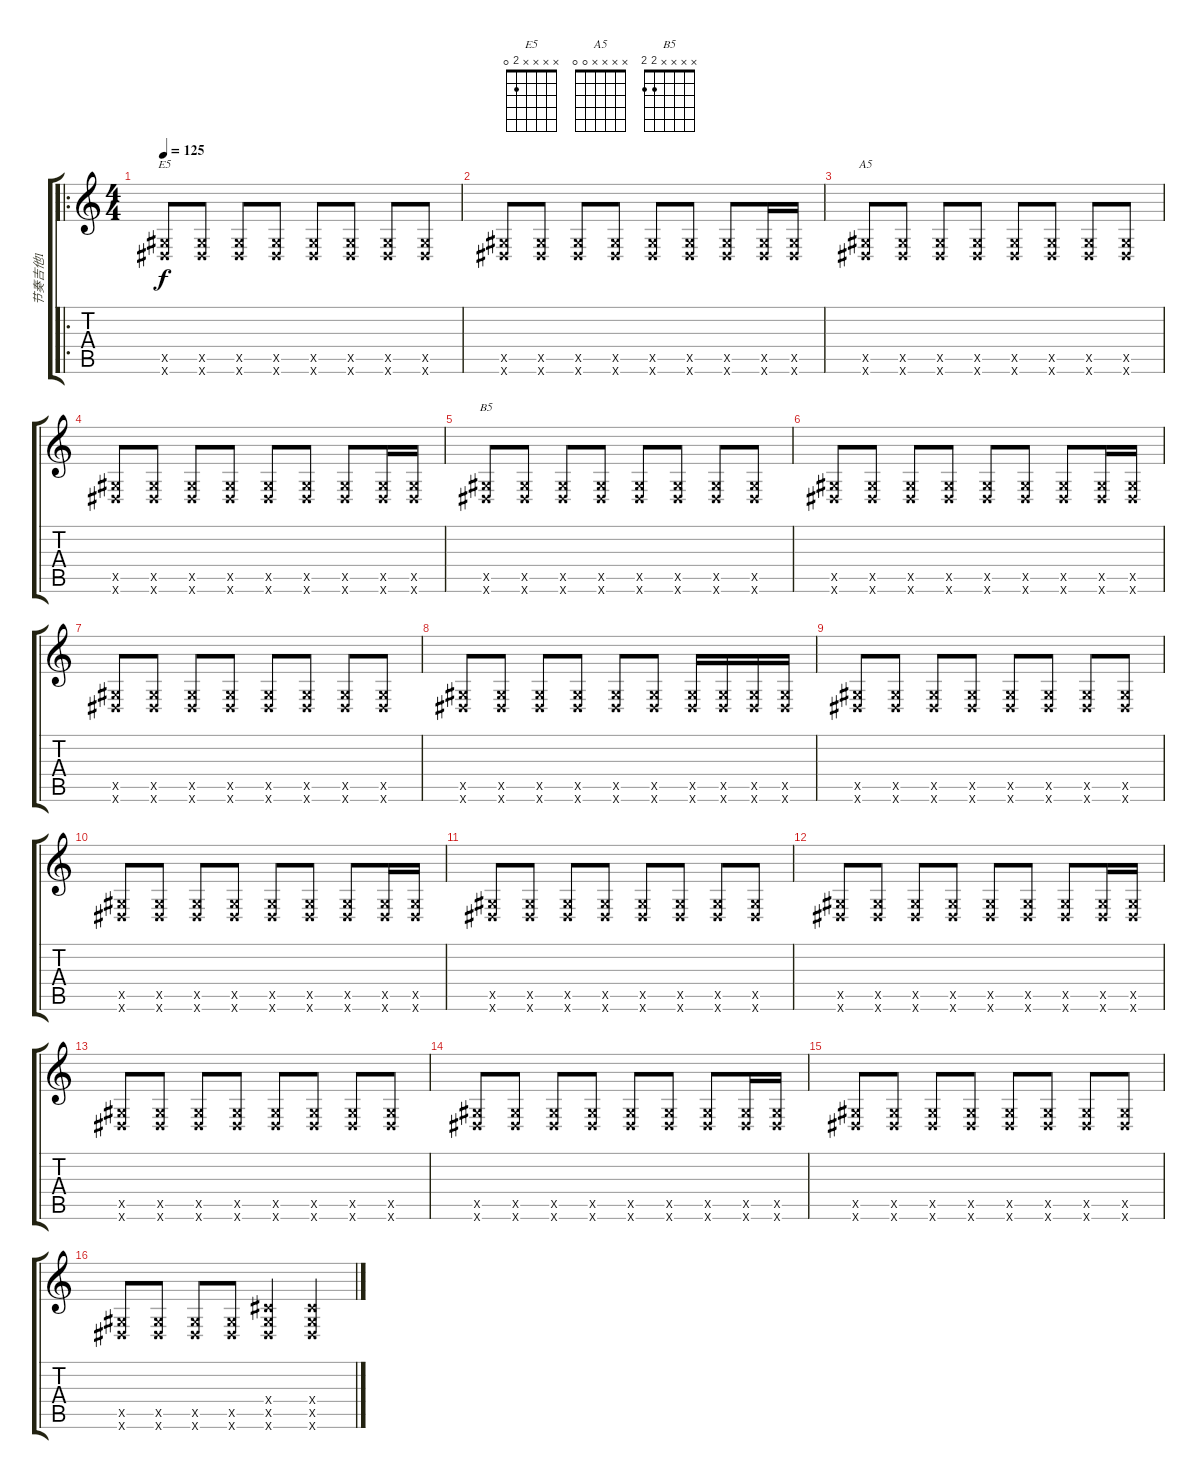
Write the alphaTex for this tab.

\track ("节奏吉他1" "节奏吉他1") {instrument distortionguitar}
\staff {score tabs}
\tuning (E4 B3 G3 D3 A2 E2) {hide}
\chord ("E5" x x x x 2 0)
\chord ("A5" x x x x 0 0)
\chord ("B5" x x x x 2 2)
\ro
\ts (4 4)
\tempo 125
\clef g2
\ks c
(-1.5{x} -1.6{x}).8{ch "E5" dy f instrument distortionguitar} (-1.5{x} -1.6{x}).8 (-1.5{x} -1.6{x}).8 (-1.5{x} -1.6{x}).8 (-1.5{x} -1.6{x}).8 (-1.5{x} -1.6{x}).8 (-1.5{x} -1.6{x}).8 (-1.5{x} -1.6{x}).8 |
(-1.5{x} -1.6{x}).8 (-1.5{x} -1.6{x}).8 (-1.5{x} -1.6{x}).8 (-1.5{x} -1.6{x}).8 (-1.5{x} -1.6{x}).8 (-1.5{x} -1.6{x}).8 (-1.5{x} -1.6{x}).8 (-1.5{x} -1.6{x}).16 (-1.5{x} -1.6{x}).16 |
(-1.5{x} -1.6{x}).8{ch "A5"} (-1.5{x} -1.6{x}).8 (-1.5{x} -1.6{x}).8 (-1.5{x} -1.6{x}).8 (-1.5{x} -1.6{x}).8 (-1.5{x} -1.6{x}).8 (-1.5{x} -1.6{x}).8 (-1.5{x} -1.6{x}).8 |
(-1.5{x} -1.6{x}).8 (-1.5{x} -1.6{x}).8 (-1.5{x} -1.6{x}).8 (-1.5{x} -1.6{x}).8 (-1.5{x} -1.6{x}).8 (-1.5{x} -1.6{x}).8 (-1.5{x} -1.6{x}).8 (-1.5{x} -1.6{x}).16 (-1.5{x} -1.6{x}).16 |
(-1.5{x} -1.6{x}).8{ch "B5"} (-1.5{x} -1.6{x}).8 (-1.5{x} -1.6{x}).8 (-1.5{x} -1.6{x}).8 (-1.5{x} -1.6{x}).8 (-1.5{x} -1.6{x}).8 (-1.5{x} -1.6{x}).8 (-1.5{x} -1.6{x}).8 |
(-1.5{x} -1.6{x}).8 (-1.5{x} -1.6{x}).8 (-1.5{x} -1.6{x}).8 (-1.5{x} -1.6{x}).8 (-1.5{x} -1.6{x}).8 (-1.5{x} -1.6{x}).8 (-1.5{x} -1.6{x}).8 (-1.5{x} -1.6{x}).16 (-1.5{x} -1.6{x}).16 |
(-1.5{x} -1.6{x}).8 (-1.5{x} -1.6{x}).8 (-1.5{x} -1.6{x}).8 (-1.5{x} -1.6{x}).8 (-1.5{x} -1.6{x}).8 (-1.5{x} -1.6{x}).8 (-1.5{x} -1.6{x}).8 (-1.5{x} -1.6{x}).8 |
(-1.5{x} -1.6{x}).8 (-1.5{x} -1.6{x}).8 (-1.5{x} -1.6{x}).8 (-1.5{x} -1.6{x}).8 (-1.5{x} -1.6{x}).8 (-1.5{x} -1.6{x}).8 (-1.5{x} -1.6{x}).16 (-1.5{x} -1.6{x}).16 (-1.5{x} -1.6{x}).16 (-1.5{x} -1.6{x}).16 |
(-1.5{x} -1.6{x}).8 (-1.5{x} -1.6{x}).8 (-1.5{x} -1.6{x}).8 (-1.5{x} -1.6{x}).8 (-1.5{x} -1.6{x}).8 (-1.5{x} -1.6{x}).8 (-1.5{x} -1.6{x}).8 (-1.5{x} -1.6{x}).8 |
(-1.5{x} -1.6{x}).8 (-1.5{x} -1.6{x}).8 (-1.5{x} -1.6{x}).8 (-1.5{x} -1.6{x}).8 (-1.5{x} -1.6{x}).8 (-1.5{x} -1.6{x}).8 (-1.5{x} -1.6{x}).8 (-1.5{x} -1.6{x}).16 (-1.5{x} -1.6{x}).16 |
(-1.5{x} -1.6{x}).8 (-1.5{x} -1.6{x}).8 (-1.5{x} -1.6{x}).8 (-1.5{x} -1.6{x}).8 (-1.5{x} -1.6{x}).8 (-1.5{x} -1.6{x}).8 (-1.5{x} -1.6{x}).8 (-1.5{x} -1.6{x}).8 |
(-1.5{x} -1.6{x}).8 (-1.5{x} -1.6{x}).8 (-1.5{x} -1.6{x}).8 (-1.5{x} -1.6{x}).8 (-1.5{x} -1.6{x}).8 (-1.5{x} -1.6{x}).8 (-1.5{x} -1.6{x}).8 (-1.5{x} -1.6{x}).16 (-1.5{x} -1.6{x}).16 |
(-1.5{x} -1.6{x}).8 (-1.5{x} -1.6{x}).8 (-1.5{x} -1.6{x}).8 (-1.5{x} -1.6{x}).8 (-1.5{x} -1.6{x}).8 (-1.5{x} -1.6{x}).8 (-1.5{x} -1.6{x}).8 (-1.5{x} -1.6{x}).8 |
(-1.5{x} -1.6{x}).8 (-1.5{x} -1.6{x}).8 (-1.5{x} -1.6{x}).8 (-1.5{x} -1.6{x}).8 (-1.5{x} -1.6{x}).8 (-1.5{x} -1.6{x}).8 (-1.5{x} -1.6{x}).8 (-1.5{x} -1.6{x}).16 (-1.5{x} -1.6{x}).16 |
(-1.5{x} -1.6{x}).8 (-1.5{x} -1.6{x}).8 (-1.5{x} -1.6{x}).8 (-1.5{x} -1.6{x}).8 (-1.5{x} -1.6{x}).8 (-1.5{x} -1.6{x}).8 (-1.5{x} -1.6{x}).8 (-1.5{x} -1.6{x}).8 |
(-1.5{x} -1.6{x}).8 (-1.5{x} -1.6{x}).8 (-1.5{x} -1.6{x}).8 (-1.5{x} -1.6{x}).8 (-1.4{x} -1.5{x} -1.6{x}).4 (-1.4{x} -1.5{x} -1.6{x}).4
